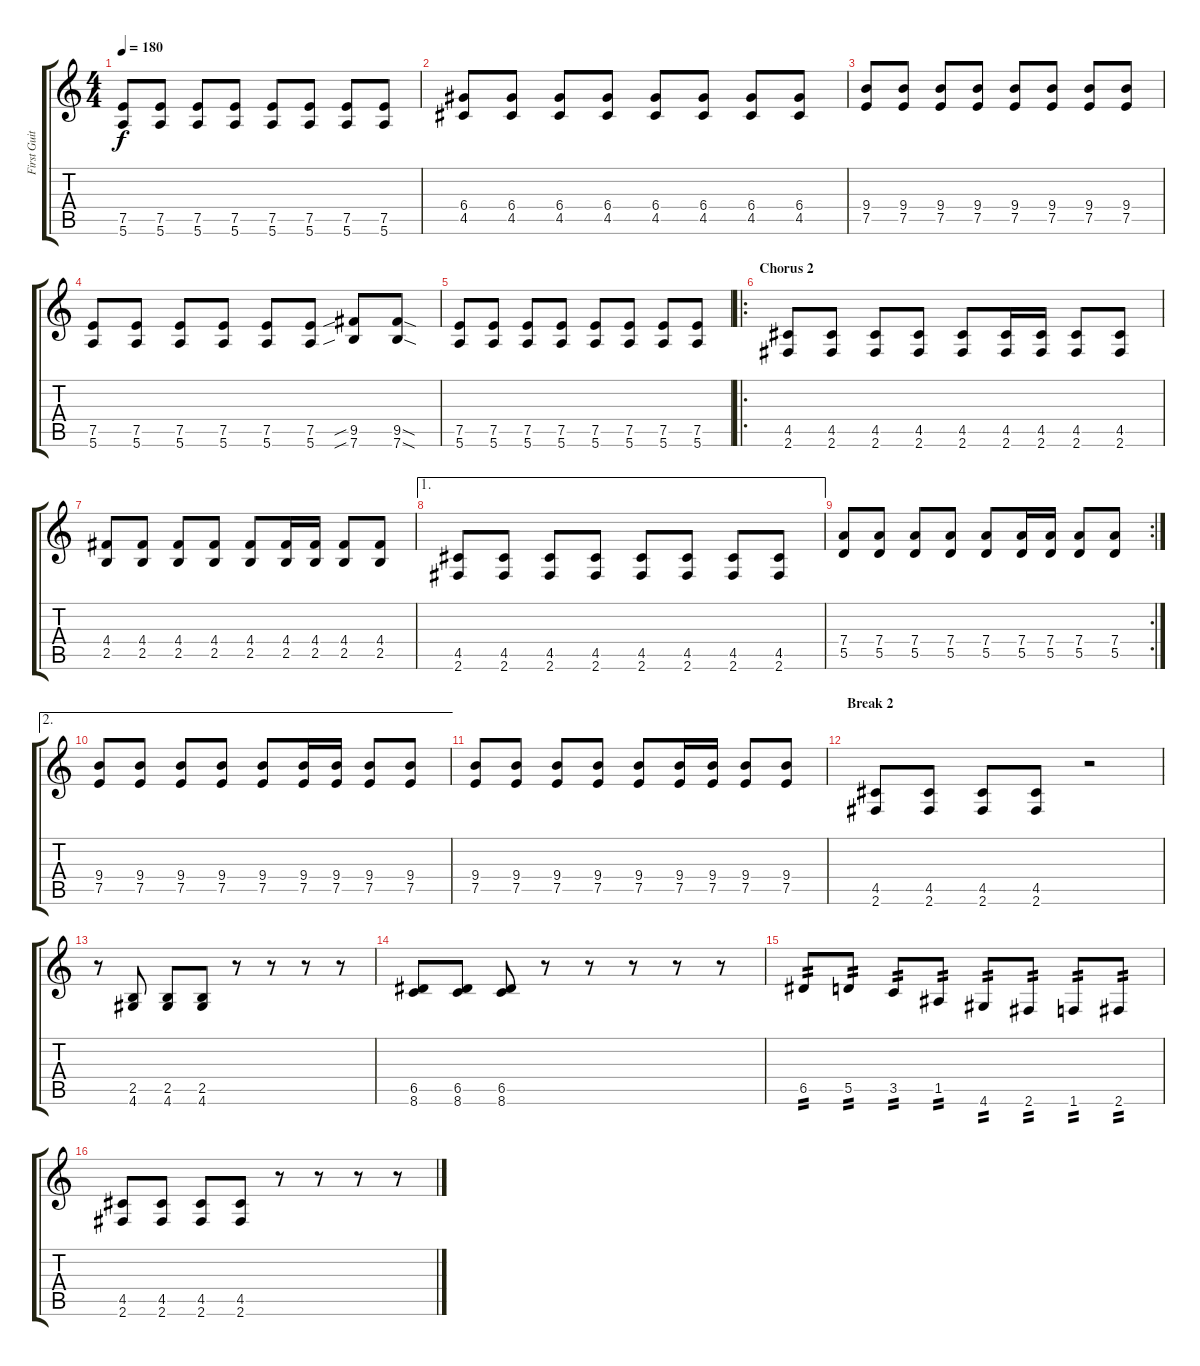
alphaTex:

\track ("First Guitar" "First Guit") {instrument distortionguitar}
\staff {score tabs}
\tuning (E4 B3 G3 D3 A2 E2) {hide}
\ts (4 4)
\tempo 180
\clef g2
\ks c
(7.5 5.6).8{dy f} (7.5 5.6).8 (7.5 5.6).8 (7.5 5.6).8 (7.5 5.6).8 (7.5 5.6).8 (7.5 5.6).8 (7.5 5.6).8 |
(6.4 4.5).8 (6.4 4.5).8 (6.4 4.5).8 (6.4 4.5).8 (6.4 4.5).8 (6.4 4.5).8 (6.4 4.5).8 (6.4 4.5).8 |
(9.4 7.5).8 (9.4 7.5).8 (9.4 7.5).8 (9.4 7.5).8 (9.4 7.5).8 (9.4 7.5).8 (9.4 7.5).8 (9.4 7.5).8 |
(7.5 5.6).8 (7.5 5.6).8 (7.5 5.6).8 (7.5 5.6).8 (7.5 5.6).8 (7.5 5.6).8 (9.5{sib} 7.6{sib}).8 (9.5{sod} 7.6{sod}).8 |
(7.5 5.6).8 (7.5 5.6).8 (7.5 5.6).8 (7.5 5.6).8 (7.5 5.6).8 (7.5 5.6).8 (7.5 5.6).8 (7.5 5.6).8 |
\ro
\section ("" "Chorus 2")
(4.5 2.6).8 (4.5 2.6).8 (4.5 2.6).8 (4.5 2.6).8 (4.5 2.6).8 (4.5 2.6).16 (4.5 2.6).16 (4.5 2.6).8 (4.5 2.6).8 |
(4.4 2.5).8 (4.4 2.5).8 (4.4 2.5).8 (4.4 2.5).8 (4.4 2.5).8 (4.4 2.5).16 (4.4 2.5).16 (4.4 2.5).8 (4.4 2.5).8 |
\ae 1
(4.5 2.6).8 (4.5 2.6).8 (4.5 2.6).8 (4.5 2.6).8 (4.5 2.6).8 (4.5 2.6).8 (4.5 2.6).8 (4.5 2.6).8 |
\rc 2
(7.4 5.5).8 (7.4 5.5).8 (7.4 5.5).8 (7.4 5.5).8 (7.4 5.5).8 (7.4 5.5).16 (7.4 5.5).16 (7.4 5.5).8 (7.4 5.5).8 |
\ae 2
(9.4 7.5).8 (9.4 7.5).8 (9.4 7.5).8 (9.4 7.5).8 (9.4 7.5).8 (9.4 7.5).16 (9.4 7.5).16 (9.4 7.5).8 (9.4 7.5).8 |
(9.4 7.5).8 (9.4 7.5).8 (9.4 7.5).8 (9.4 7.5).8 (9.4 7.5).8 (9.4 7.5).16 (9.4 7.5).16 (9.4 7.5).8 (9.4 7.5).8{volume 7} |
\section ("" "Break 2")
(4.5 2.6).8{volume 13} (4.5 2.6).8 (4.5 2.6).8 (4.5 2.6).8 r.2 |
r.8 (2.5 4.6).8 (2.5 4.6).8 (2.5 4.6).8 r.8 r.8 r.8 r.8 |
(6.5 8.6).8 (6.5 8.6).8 (6.5 8.6).8 r.8 r.8 r.8 r.8 r.8 |
6.5.8{tp 2} 5.5.8{tp 2} 3.5.8{tp 2} 1.5.8{tp 2} 4.6.8{tp 2} 2.6.8{tp 2} 1.6.8{tp 2} 2.6.8{tp 2} |
(4.5 2.6).8 (4.5 2.6).8 (4.5 2.6).8 (4.5 2.6).8 r.8 r.8 r.8 r.8
